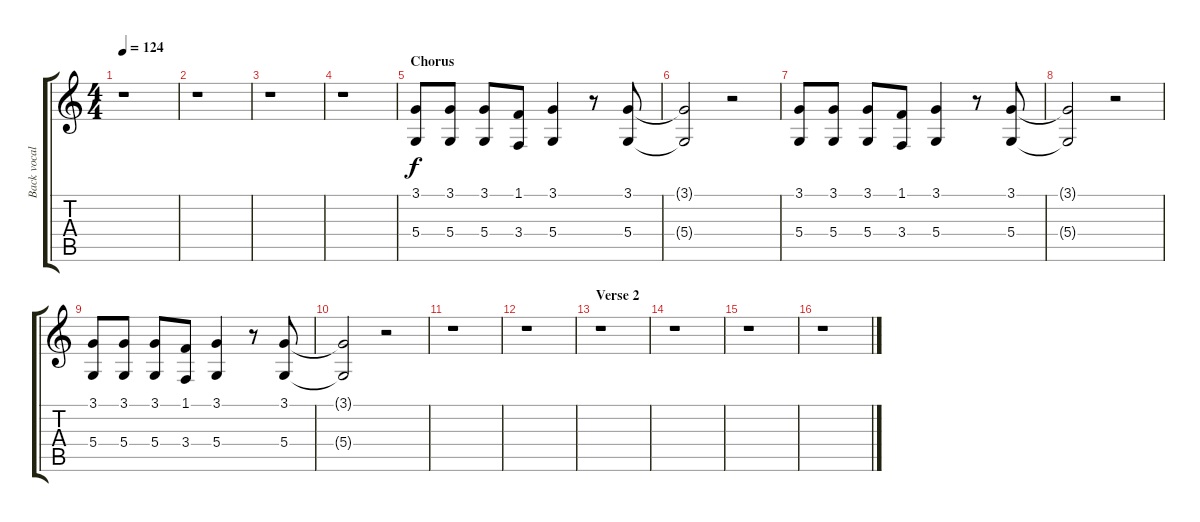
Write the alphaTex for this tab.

\track ("Back vocal" "Back vocal") {instrument altosax}
\staff {score tabs}
\tuning (E4 B3 G3 D3 A2 E2) {hide}
\ts (4 4)
\tempo 124
\clef g2
\ks c
r.1{dy f} |
r.1 |
r.1 |
r.1 |
\section ("" "Chorus")
(3.1 5.4).8 (3.1 5.4).8 (3.1 5.4).8 (1.1 3.4).8 (3.1 5.4).4 r.8 (3.1 5.4).8 |
(3.1{t} 5.4{t}).2 r.2 |
(3.1 5.4).8 (3.1 5.4).8 (3.1 5.4).8 (1.1 3.4).8 (3.1 5.4).4 r.8 (3.1 5.4).8 |
(3.1{t} 5.4{t}).2 r.2 |
(3.1 5.4).8 (3.1 5.4).8 (3.1 5.4).8 (1.1 3.4).8 (3.1 5.4).4 r.8 (3.1 5.4).8 |
(3.1{t} 5.4{t}).2 r.2 |
r.1 |
r.1 |
\section ("" "Verse 2")
r.1 |
r.1 |
r.1 |
r.1
